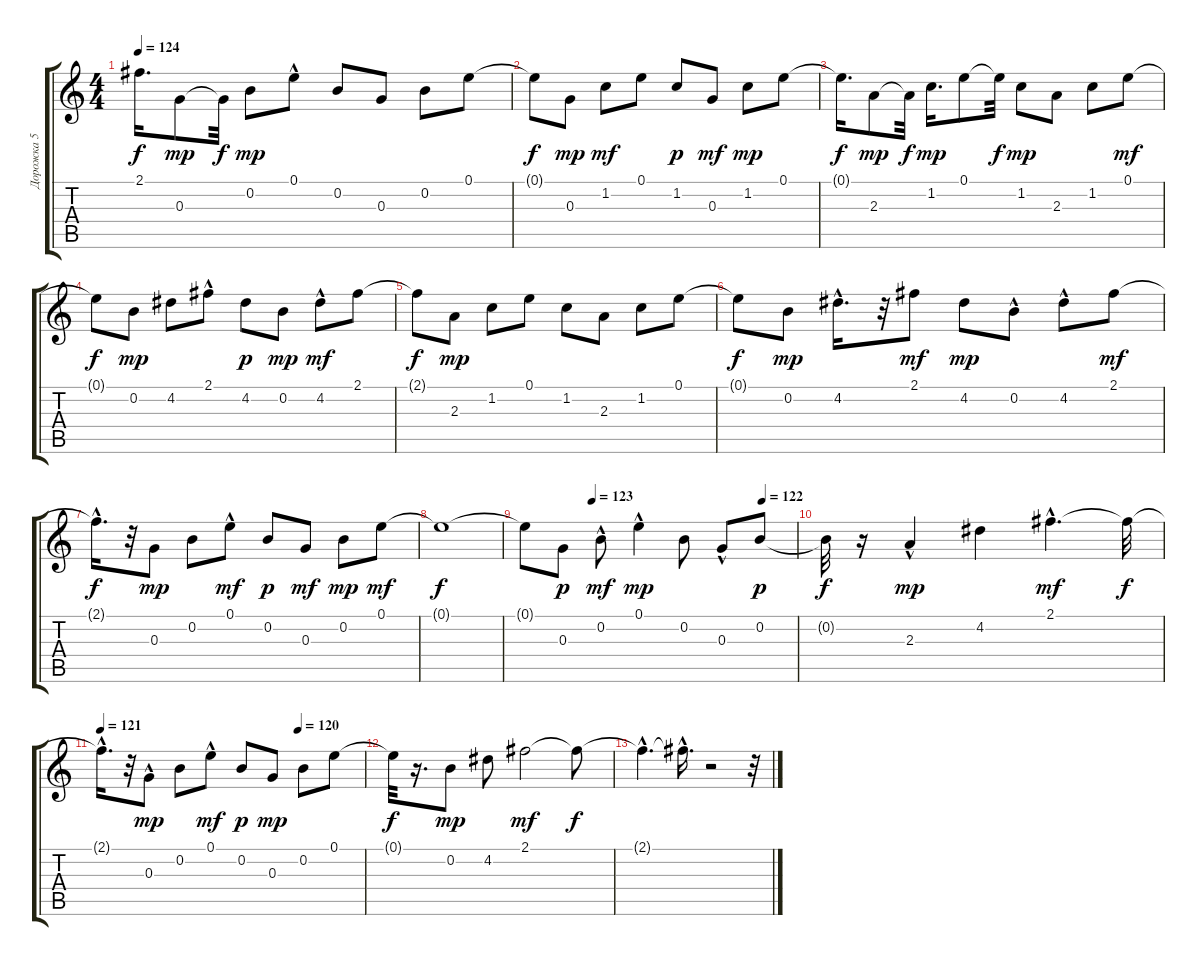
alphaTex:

\track ("Дорожка 5" "Дорожка 5") {instrument acousticguitarnylon}
\staff {score tabs}
\tuning (E4 B3 G3 D3 A2 E2) {hide}
\ts (4 4)
\tempo 124
\clef g2
\ks c
2.1{t}.16{d dy f} 0.3.8{dy mp} 0.3{t}.32{dy f} 0.2.8{dy mp} 0.1{hac}.8 0.2.8 0.3.8 0.2.8 0.1.8 |
0.1{t}.8{dy f} 0.3.8{dy mp} 1.2.8{dy mf} 0.1.8 1.2.8{dy p} 0.3.8{dy mf} 1.2.8{dy mp} 0.1.8 |
0.1{t}.16{d dy f} 2.3.8{dy mp} 2.3{t}.32{dy f} 1.2.16{d dy mp} 0.1.8 0.1{t}.32{dy f} 1.2.8{dy mp} 2.3.8 1.2.8 0.1.8{dy mf} |
0.1{t}.8{dy f} 0.2.8{dy mp} 4.2.8 2.1{hac}.8 4.2.8{dy p} 0.2.8{dy mp} 4.2{hac}.8{dy mf} 2.1.8 |
2.1{t}.8{dy f} 2.3.8{dy mp} 1.2.8 0.1.8 1.2.8 2.3.8 1.2.8 0.1.8 |
0.1{t}.8{dy f} 0.2.8{dy mp} 4.2{hac}.16{d} r.32 2.1.8{dy mf} 4.2.8{dy mp} 0.2{hac}.8 4.2{hac}.8 2.1.8{dy mf} |
2.1{hac t}.16{d dy f} r.32 0.3.8{dy mp} 0.2.8 0.1{hac}.8{dy mf} 0.2.8{dy p} 0.3.8{dy mf} 0.2.8{dy mp} 0.1.8{dy mf} |
0.1{t}.1{dy f} |
\tempo (123 0.25)
\tempo (122 0.875)
0.1{t}.8 0.3.8{dy p} 0.2{hac}.8{dy mf} 0.1{hac}.4{dy mp} 0.2.8 0.3{hac}.8 0.2.8{dy p} |
0.2{t}.32{dy f} r.16 2.3{hac}.4{dy mp} 4.2.4 2.1{hac}.4{d dy mf} 2.1{t}.32{dy f} |
\tempo 121
\tempo (120 0.75)
2.1{hac t}.16{d} r.32 0.3{hac}.8{dy mp} 0.2.8 0.1{hac}.8{dy mf} 0.2.8{dy p} 0.3.8{dy mp} 0.2.8 0.1.8 |
0.1{t}.32{dy f} r.16{d} 0.2.8{dy mp} 4.2.8 2.1.2{dy mf} 2.1{t}.8{dy f} |
2.1{hac t}.4{d} 2.1{hac t}.16{d} r.2 r.32
